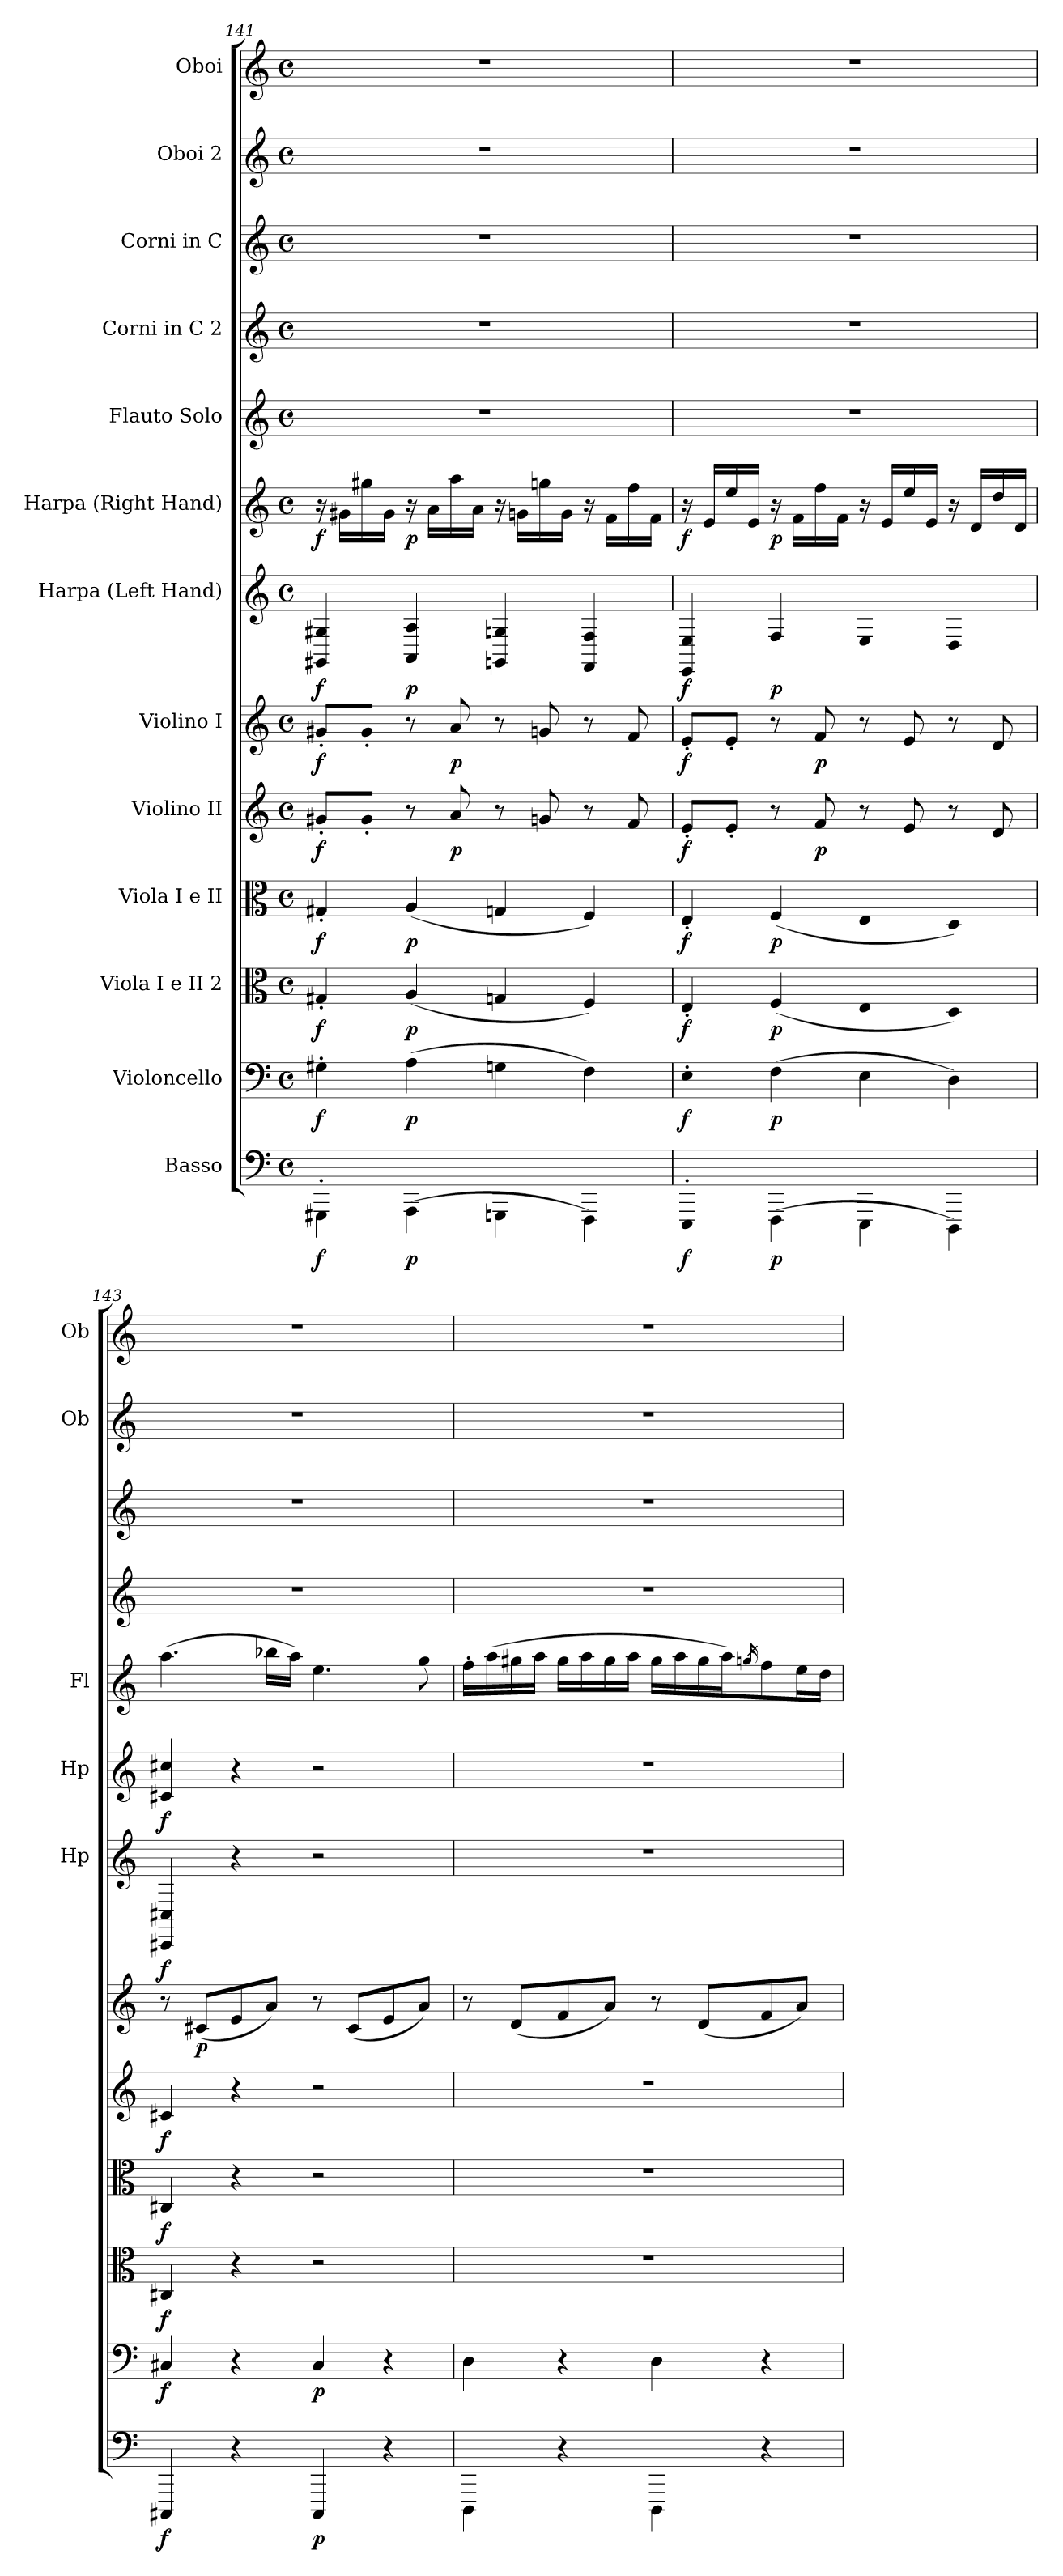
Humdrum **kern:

**kern	**dynam	**kern	**dynam	**kern	**dynam	**kern	**dynam	**kern	**dynam	**kern	**dynam	**kern	**dynam	**kern	**dynam	**kern	**kern	**kern	**kern	**kern
*part13	*part13	*part12	*part12	*part11	*part11	*part10	*part10	*part9	*part9	*part8	*part8	*part7	*part7	*part6	*part6	*part5	*part4	*part3	*part2	*part1
*staff13	*staff13	*staff12	*staff12	*staff11	*staff11	*staff10	*staff10	*staff9	*staff9	*staff8	*staff8	*staff7	*staff7	*staff6	*staff6	*staff5	*staff4	*staff3	*staff2	*staff1
*I"Basso	*	*I"Violoncello	*	*I"Viola I e II 2	*	*I"Viola I e II	*	*I"Violino II	*	*I"Violino I	*	*I"Harpa (Left Hand)	*	*I"Harpa (Right Hand)	*	*I"Flauto Solo	*I"Corni in C 2	*I"Corni in C	*I"Oboi 2	*I"Oboi
*	*	*	*	*	*	*	*	*	*	*	*	*I'Hp	*	*I'Hp	*	*I'Fl	*	*	*I'Ob	*I'Ob
*clefF4	*	*clefF4	*	*clefC3	*	*clefC3	*	*clefG2	*	*clefG2	*	*clefG2	*	*clefG2	*	*clefG2	*clefG2	*clefG2	*clefG2	*clefG2
*ITrd0c12	*	*	*	*	*	*	*	*	*	*	*	*	*	*	*	*	*ITrd0c12	*ITrd0c12	*	*
*k[]	*	*k[]	*	*k[]	*	*k[]	*	*k[]	*	*k[]	*	*k[]	*	*k[]	*	*k[]	*k[]	*k[]	*k[]	*k[]
*C:	*	*C:	*	*C:	*	*C:	*	*C:	*	*C:	*	*C:	*	*C:	*	*C:	*C:	*C:	*C:	*C:
*M4/4	*	*M4/4	*	*M4/4	*	*M4/4	*	*M4/4	*	*M4/4	*	*M4/4	*	*M4/4	*	*M4/4	*M4/4	*M4/4	*M4/4	*M4/4
*met(c)	*	*met(c)	*	*met(c)	*	*met(c)	*	*met(c)	*	*met(c)	*	*met(c)	*	*met(c)	*	*met(c)	*met(c)	*met(c)	*met(c)	*met(c)
=141	=141	=141	=141	=141	=141	=141	=141	=141	=141	=141	=141	=141	=141	=141	=141	=141	=141	=141	=141	=141
!	!LO:DY:b	!	!LO:DY:b	!	!LO:DY:b	!	!LO:DY:b	!	!LO:DY:b	!	!LO:DY:b	!	!LO:DY:b	!	!LO:DY:b	!	!	!	!	!
4GGG#X'\	f	4G#X'\	f	4G#X'/	f	4G#X'/	f	8g#X'/L	f	8g#X'/L	f	4GG#X/ 4G#X/	f	16r	f	1r	1r	1r	1r	1r
.	.	.	.	.	.	.	.	.	.	.	.	.	.	16g#X\LL	.	.	.	.	.	.
.	.	.	.	.	.	.	.	8g#'/J	.	8g#'/J	.	.	.	16gg#X\	.	.	.	.	.	.
.	.	.	.	.	.	.	.	.	.	.	.	.	.	16g#\JJ	.	.	.	.	.	.
!	!LO:DY:b	!	!LO:DY:b	!	!LO:DY:b	!	!LO:DY:b	!	!	!	!	!	!LO:DY:b	!	!LO:DY:b	!	!	!	!	!
(4AAA\	p	(4A\	p	(4A/	p	(4A/	p	8r	.	8r	.	4AA/ 4A/	p	16r	p	.	.	.	.	.
.	.	.	.	.	.	.	.	.	.	.	.	.	.	16a\LL	.	.	.	.	.	.
!	!	!	!	!	!	!	!	!	!LO:DY:b	!	!LO:DY:b	!	!	!	!	!	!	!	!	!
.	.	.	.	.	.	.	.	8a/	p	8a/	p	.	.	16aa\	.	.	.	.	.	.
.	.	.	.	.	.	.	.	.	.	.	.	.	.	16a\JJ	.	.	.	.	.	.
4GGGn\	.	4Gn\	.	4Gn/	.	4Gn/	.	8r	.	8r	.	4GGn/ 4Gn/	.	16r	.	.	.	.	.	.
.	.	.	.	.	.	.	.	.	.	.	.	.	.	16gn\LL	.	.	.	.	.	.
.	.	.	.	.	.	.	.	8gn/	.	8gn/	.	.	.	16ggn\	.	.	.	.	.	.
.	.	.	.	.	.	.	.	.	.	.	.	.	.	16g\JJ	.	.	.	.	.	.
4FFF\)	.	4F\)	.	4F/)	.	4F/)	.	8r	.	8r	.	4FF/ 4F/	.	16r	.	.	.	.	.	.
.	.	.	.	.	.	.	.	.	.	.	.	.	.	16f\LL	.	.	.	.	.	.
.	.	.	.	.	.	.	.	8f/	.	8f/	.	.	.	16ff\	.	.	.	.	.	.
.	.	.	.	.	.	.	.	.	.	.	.	.	.	16f\JJ	.	.	.	.	.	.
!!LO:PB:g=z
=142	=142	=142	=142	=142	=142	=142	=142	=142	=142	=142	=142	=142	=142	=142	=142	=142	=142	=142	=142	=142
!	!LO:DY:b	!	!LO:DY:b	!	!LO:DY:b	!	!LO:DY:b	!	!LO:DY:b	!	!LO:DY:b	!	!LO:DY:b	!	!LO:DY:b	!	!	!	!	!
4EEE'\	f	4E'\	f	4E'/	f	4E'/	f	8e'/L	f	8e'/L	f	4EE/ 4E/	f	16r	f	1r	1r	1r	1r	1r
.	.	.	.	.	.	.	.	.	.	.	.	.	.	16e/LL	.	.	.	.	.	.
.	.	.	.	.	.	.	.	8e'/J	.	8e'/J	.	.	.	16ee/	.	.	.	.	.	.
.	.	.	.	.	.	.	.	.	.	.	.	.	.	16e/JJ	.	.	.	.	.	.
!	!LO:DY:b	!	!LO:DY:b	!	!LO:DY:b	!	!LO:DY:b	!	!	!	!	!	!LO:DY:b	!	!LO:DY:b	!	!	!	!	!
(4FFF\	p	(4F\	p	(4F/	p	(4F/	p	8r	.	8r	.	4F/	p	16r	p	.	.	.	.	.
.	.	.	.	.	.	.	.	.	.	.	.	.	.	16f\LL	.	.	.	.	.	.
!	!	!	!	!	!	!	!	!	!LO:DY:b	!	!LO:DY:b	!	!	!	!	!	!	!	!	!
.	.	.	.	.	.	.	.	8f/	p	8f/	p	.	.	16ff\	.	.	.	.	.	.
.	.	.	.	.	.	.	.	.	.	.	.	.	.	16f\JJ	.	.	.	.	.	.
4EEE\	.	4E\	.	4E/	.	4E/	.	8r	.	8r	.	4E/	.	16r	.	.	.	.	.	.
.	.	.	.	.	.	.	.	.	.	.	.	.	.	16e/LL	.	.	.	.	.	.
.	.	.	.	.	.	.	.	8e/	.	8e/	.	.	.	16ee/	.	.	.	.	.	.
.	.	.	.	.	.	.	.	.	.	.	.	.	.	16e/JJ	.	.	.	.	.	.
4DDD\)	.	4D\)	.	4D/)	.	4D/)	.	8r	.	8r	.	4D/	.	16r	.	.	.	.	.	.
.	.	.	.	.	.	.	.	.	.	.	.	.	.	16d/LL	.	.	.	.	.	.
.	.	.	.	.	.	.	.	8d/	.	8d/	.	.	.	16dd/	.	.	.	.	.	.
.	.	.	.	.	.	.	.	.	.	.	.	.	.	16d/JJ	.	.	.	.	.	.
=143	=143	=143	=143	=143	=143	=143	=143	=143	=143	=143	=143	=143	=143	=143	=143	=143	=143	=143	=143	=143
!	!LO:DY:b	!	!LO:DY:b	!	!LO:DY:b	!	!LO:DY:b	!	!LO:DY:b	!	!	!	!LO:DY:b	!	!LO:DY:b	!	!	!	!	!
4CCC#X/	f	4C#X/	f	4C#X/	f	4C#X/	f	4c#X/	f	8r	.	4CC#X/ 4C#X/	f	4c#X/ 4cc#X/	f	(4.aa\	1r	1r	1r	1r
!	!	!	!	!	!	!	!	!	!	!	!LO:DY:b	!	!	!	!	!	!	!	!	!
.	.	.	.	.	.	.	.	.	.	(8c#X/L	p	.	.	.	.	.	.	.	.	.
4r	.	4r	.	4r	.	4r	.	4r	.	8e/	.	4r	.	4r	.	.	.	.	.	.
.	.	.	.	.	.	.	.	.	.	8a/J)	.	.	.	.	.	16bb-X\LL	.	.	.	.
.	.	.	.	.	.	.	.	.	.	.	.	.	.	.	.	16aa\JJ)	.	.	.	.
!	!LO:DY:b	!	!LO:DY:b	!	!	!	!	!	!	!	!	!	!	!	!	!	!	!	!	!
4CCC#/	p	4C#/	p	2r	.	2r	.	2r	.	8r	.	2r	.	2r	.	4.ee\	.	.	.	.
.	.	.	.	.	.	.	.	.	.	(8c#/L	.	.	.	.	.	.	.	.	.	.
4r	.	4r	.	.	.	.	.	.	.	8e/	.	.	.	.	.	.	.	.	.	.
.	.	.	.	.	.	.	.	.	.	8a/J)	.	.	.	.	.	8gg\	.	.	.	.
!!LO:PB:g=z
=144	=144	=144	=144	=144	=144	=144	=144	=144	=144	=144	=144	=144	=144	=144	=144	=144	=144	=144	=144	=144
4DDD\	.	4D\	.	1r	.	1r	.	1r	.	8r	.	1r	.	1r	.	16ff'\LL	1r	1r	1r	1r
.	.	.	.	.	.	.	.	.	.	.	.	.	.	.	.	(16aa\	.	.	.	.
.	.	.	.	.	.	.	.	.	.	(8d/L	.	.	.	.	.	16gg#X\	.	.	.	.
.	.	.	.	.	.	.	.	.	.	.	.	.	.	.	.	16aa\JJ	.	.	.	.
4r	.	4r	.	.	.	.	.	.	.	8f/	.	.	.	.	.	16gg#\LL	.	.	.	.
.	.	.	.	.	.	.	.	.	.	.	.	.	.	.	.	16aa\	.	.	.	.
.	.	.	.	.	.	.	.	.	.	8a/J)	.	.	.	.	.	16gg#\	.	.	.	.
.	.	.	.	.	.	.	.	.	.	.	.	.	.	.	.	16aa\JJ	.	.	.	.
4DDD\	.	4D\	.	.	.	.	.	.	.	8r	.	.	.	.	.	16gg#\LL	.	.	.	.
.	.	.	.	.	.	.	.	.	.	.	.	.	.	.	.	16aa\	.	.	.	.
.	.	.	.	.	.	.	.	.	.	(8d/L	.	.	.	.	.	16gg#\	.	.	.	.
.	.	.	.	.	.	.	.	.	.	.	.	.	.	.	.	16aa\J)	.	.	.	.
.	.	.	.	.	.	.	.	.	.	.	.	.	.	.	.	16qggn/	.	.	.	.
4r	.	4r	.	.	.	.	.	.	.	8f/	.	.	.	.	.	8ff\	.	.	.	.
.	.	.	.	.	.	.	.	.	.	8a/J)	.	.	.	.	.	16ee\L	.	.	.	.
.	.	.	.	.	.	.	.	.	.	.	.	.	.	.	.	16dd\JJ	.	.	.	.
=	=	=	=	=	=	=	=	=	=	=	=	=	=	=	=	=	=	=	=	=
*-	*-	*-	*-	*-	*-	*-	*-	*-	*-	*-	*-	*-	*-	*-	*-	*-	*-	*-	*-	*-
